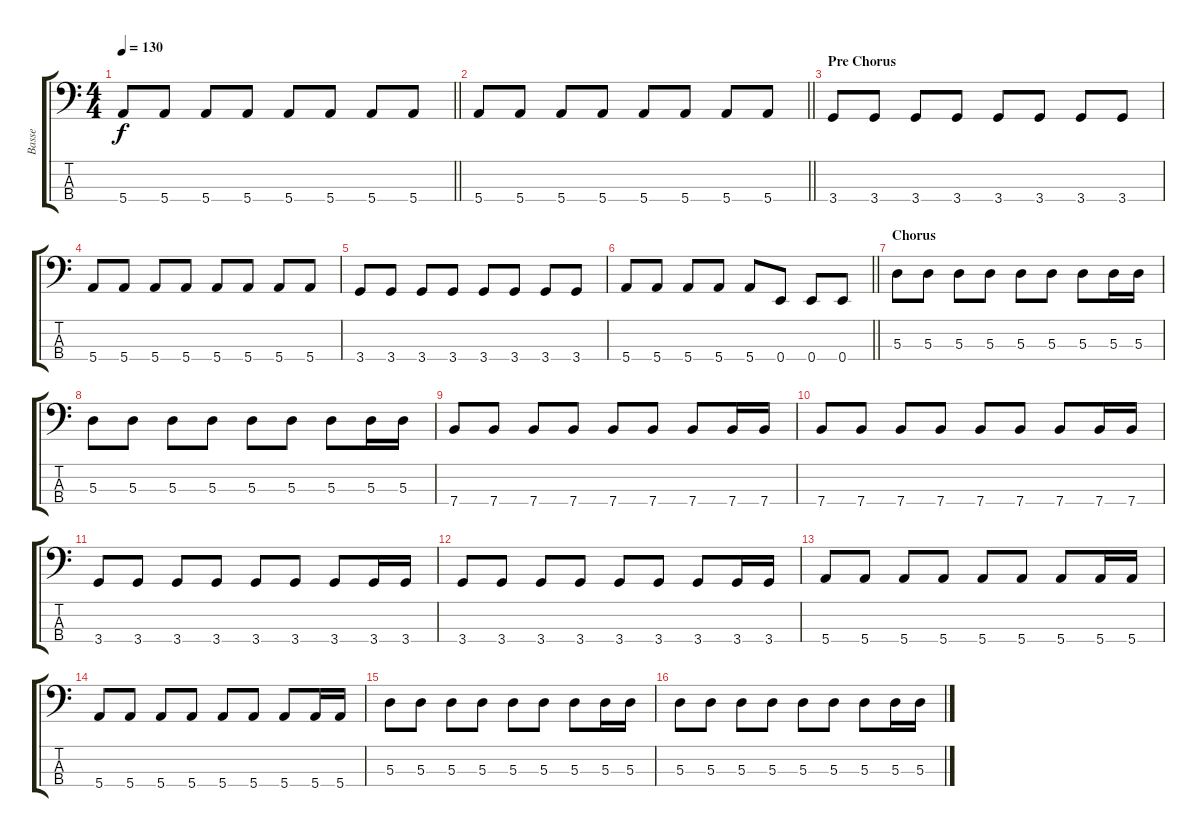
\track ("Basse" "Basse") {instrument electricbassfinger}
\staff {score tabs}
\tuning (G2 D2 A1 E1) {hide}
\ts (4 4)
\tempo 130
\clef f4
\barLineRight lightlight
\ks c
5.4.8{dy f} 5.4.8 5.4.8 5.4.8 5.4.8 5.4.8 5.4.8 5.4.8 |
\barLineRight lightlight
5.4.8 5.4.8 5.4.8 5.4.8 5.4.8 5.4.8 5.4.8 5.4.8 |
\section ("" "Pre Chorus")
3.4.8 3.4.8 3.4.8 3.4.8 3.4.8 3.4.8 3.4.8 3.4.8 |
5.4.8 5.4.8 5.4.8 5.4.8 5.4.8 5.4.8 5.4.8 5.4.8 |
3.4.8 3.4.8 3.4.8 3.4.8 3.4.8 3.4.8 3.4.8 3.4.8 |
\barLineRight lightlight
5.4.8 5.4.8 5.4.8 5.4.8 5.4.8 0.4.8 0.4.8 0.4.8 |
\section ("" "Chorus")
5.3.8 5.3.8 5.3.8 5.3.8 5.3.8 5.3.8 5.3.8 5.3.16 5.3.16 |
5.3.8 5.3.8 5.3.8 5.3.8 5.3.8 5.3.8 5.3.8 5.3.16 5.3.16 |
7.4.8 7.4.8 7.4.8 7.4.8 7.4.8 7.4.8 7.4.8 7.4.16 7.4.16 |
7.4.8 7.4.8 7.4.8 7.4.8 7.4.8 7.4.8 7.4.8 7.4.16 7.4.16 |
3.4.8 3.4.8 3.4.8 3.4.8 3.4.8 3.4.8 3.4.8 3.4.16 3.4.16 |
3.4.8 3.4.8 3.4.8 3.4.8 3.4.8 3.4.8 3.4.8 3.4.16 3.4.16 |
5.4.8 5.4.8 5.4.8 5.4.8 5.4.8 5.4.8 5.4.8 5.4.16 5.4.16 |
5.4.8 5.4.8 5.4.8 5.4.8 5.4.8 5.4.8 5.4.8 5.4.16 5.4.16 |
5.3.8 5.3.8 5.3.8 5.3.8 5.3.8 5.3.8 5.3.8 5.3.16 5.3.16 |
5.3.8 5.3.8 5.3.8 5.3.8 5.3.8 5.3.8 5.3.8 5.3.16 5.3.16
